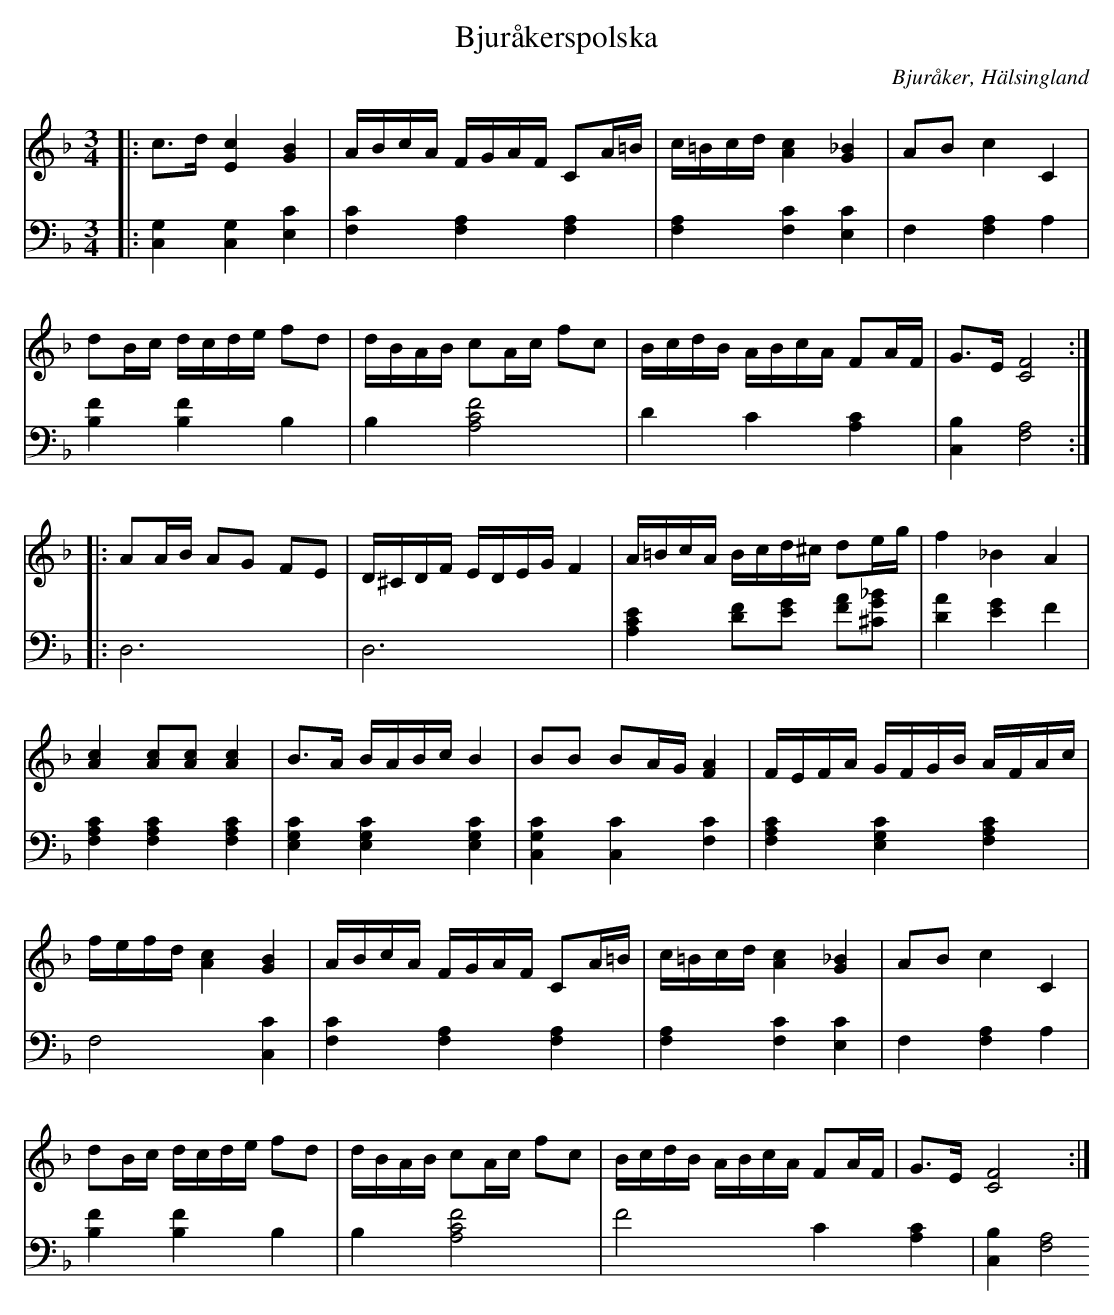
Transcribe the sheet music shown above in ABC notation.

X:1
T: Bjuråkerspolska
O: Bjuråker, Hälsingland
M: 3/4
L: 1/16
K: F
V:1
V:2
V:3 merge
V:1
|: c2>d2 [E4c4] [G4B4]|ABcA FGAF C2A=B|c=Bcd [A4c4] [G4_B4]|A2B2 c4 C4 |
d2Bc dcde f2d2|dBAB c2Ac f2c2|BcdB ABcA F2AF|G2>E2 [C8F8]:|
|:A2AB A2G2 F2E2|D^CDF EDEG F4|A=BcA Bcd^c d2eg|f4 _B4 A4 |
[A4c4] [A2c2][A2c2] [A4c4]|B2>A2 BABc B4|B2B2 B2AG [F4A4]|FEFA GFGB AFAc|
fefd [A4c4] [G4B4]|ABcA FGAF C2A=B|c=Bcd [A4c4] [G4_B4]|A2B2 c4 C4 |
d2Bc dcde f2d2|dBAB c2Ac f2c2|BcdB ABcA F2AF|G2>E2 [C8F8]:|
V:2 clef=bass
|: [C,4G,4] [C,4G,4] [E,4C4]|[F,4C4] [F,4A,4] [F,4A,4]|[F,4A,4] [F,4C4] [E,4C4]| F,4 [F,4A,4] A,4|
[B,4F4] [B,4F4] B,4|B,4 [A,8C8F8]|D4 C4 [A,4C4]|[C,4B,4] [F,8A,8]:|
|:D,12|D,12|[A,4C4E4] [D2F2][E2G2] [F2A2][^C2G2_B2]|
[D4A4] [E4G4] F4|[F,4A,4C4] [F,4A,4C4] [F,4A,4C4]|[E,4G,4C4] [E,4G,4C4] [E,4G,4C4]|[C,4G,4C4] [C,4C4] [F,4C4]|
[F,4A,4C4] [E,4G,4C4] [F,4A,4C4]|F,8 [C,4C4]|[F,4C4] [F,4A,4] [F,4A,4]|[F,4A,4] [F,4C4] [E,4C4]|
F,4 [F,4A,4] A,4|[B,4F4] [B,4F4] B,4|B,4 [A,8C8F8]|F8 C4 [A,4C4]|[C,4B,4] [F,8A,8]:|
